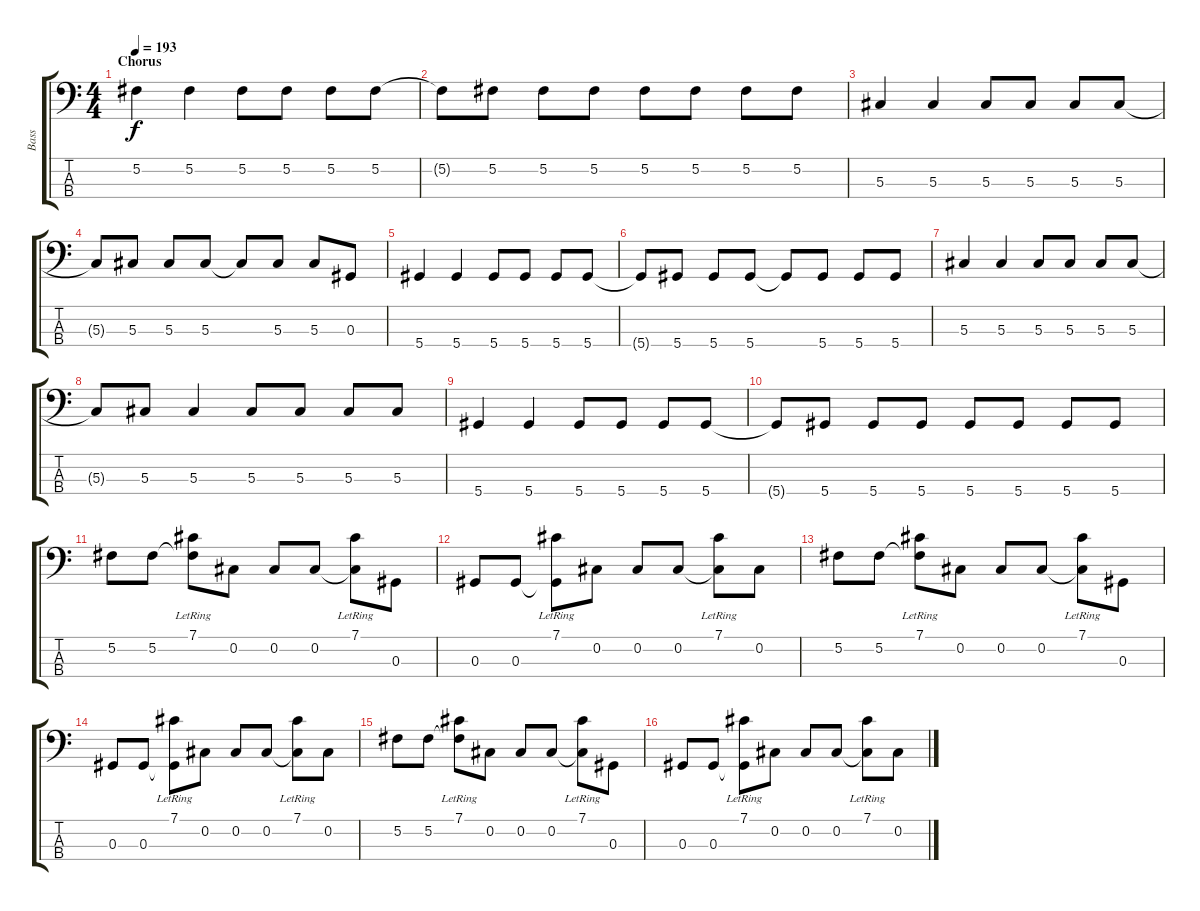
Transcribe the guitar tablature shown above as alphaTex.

\track ("Bass" "Bass") {instrument electricbasspick}
\staff {score tabs}
\tuning (Gb2 Db2 Ab1 Eb1) {hide}
\ts (4 4)
\section ("" "Chorus")
\tempo 193
\clef f4
\ks c
5.2.4{dy f} 5.2.4 5.2.8 5.2.8 5.2.8 5.2.8 |
5.2{t}.8 5.2.8 5.2.8 5.2.8 5.2.8 5.2.8 5.2.8 5.2.8 |
5.3.4 5.3.4 5.3.8 5.3.8 5.3.8 5.3.8 |
5.3{t}.8 5.3.8 5.3.8 5.3.8 5.3{t}.8 5.3.8 5.3.8 0.3.8 |
5.4.4 5.4.4 5.4.8 5.4.8 5.4.8 5.4.8 |
5.4{t}.8 5.4.8 5.4.8 5.4.8 5.4{t}.8 5.4.8 5.4.8 5.4.8 |
5.3.4 5.3.4 5.3.8 5.3.8 5.3.8 5.3.8 |
5.3{t}.8 5.3.8 5.3.4 5.3.8 5.3.8 5.3.8 5.3.8 |
5.4.4 5.4.4 5.4.8 5.4.8 5.4.8 5.4.8 |
5.4{t}.8 5.4.8 5.4.8 5.4.8 5.4.8 5.4.8 5.4.8 5.4.8 |
5.2.8 5.2.8 (7.1{lr} 5.2{t}).8 0.2.8 0.2.8 0.2.8 (7.1{lr} 0.2{t}).8 0.3.8 |
0.3.8 0.3.8 (7.1{lr} 0.3{t}).8 0.2.8 0.2.8 0.2.8 (7.1{lr} 0.2{t}).8 0.2.8 |
5.2.8 5.2.8 (7.1{lr} 5.2{t}).8 0.2.8 0.2.8 0.2.8 (7.1{lr} 0.2{t}).8 0.3.8 |
0.3.8 0.3.8 (7.1{lr} 0.3{t}).8 0.2.8 0.2.8 0.2.8 (7.1{lr} 0.2{t}).8 0.2.8 |
5.2.8 5.2.8 (7.1{lr} 5.2{t}).8 0.2.8 0.2.8 0.2.8 (7.1{lr} 0.2{t}).8 0.3.8 |
0.3.8 0.3.8 (7.1{lr} 0.3{t}).8 0.2.8 0.2.8 0.2.8 (7.1{lr} 0.2{t}).8 0.2.8
